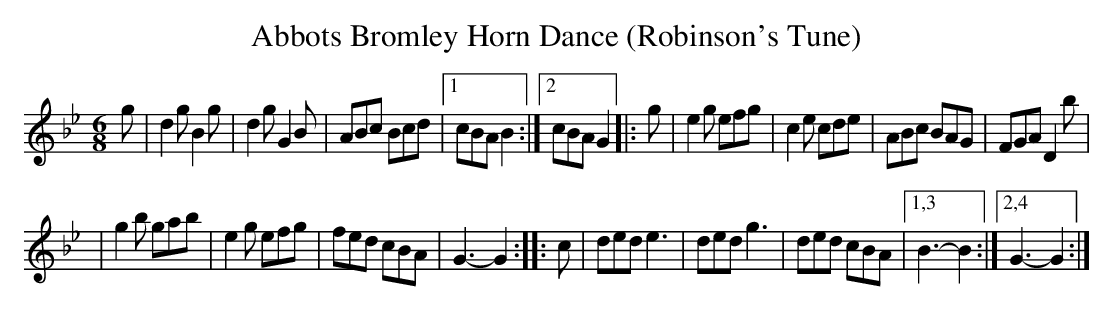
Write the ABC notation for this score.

X:1
T: Abbots Bromley Horn Dance (Robinson's Tune)
M: 6/8
K: Gm
  g \
| d2g B2g | d2g G2B | ABc Bcd |1 cBA B2 \
                             :|2 cBA G2 \
|: g \
| e2g efg| c2e cde | ABc BAG | FGA D2b |
| g2b gab | e2g efg | fed cBA | G3-G2 :| \
|: c \
| ded e3 | ded g3 | ded cBA |1,3 B3-B2 \
                           :|2,4 G3-G2:|
